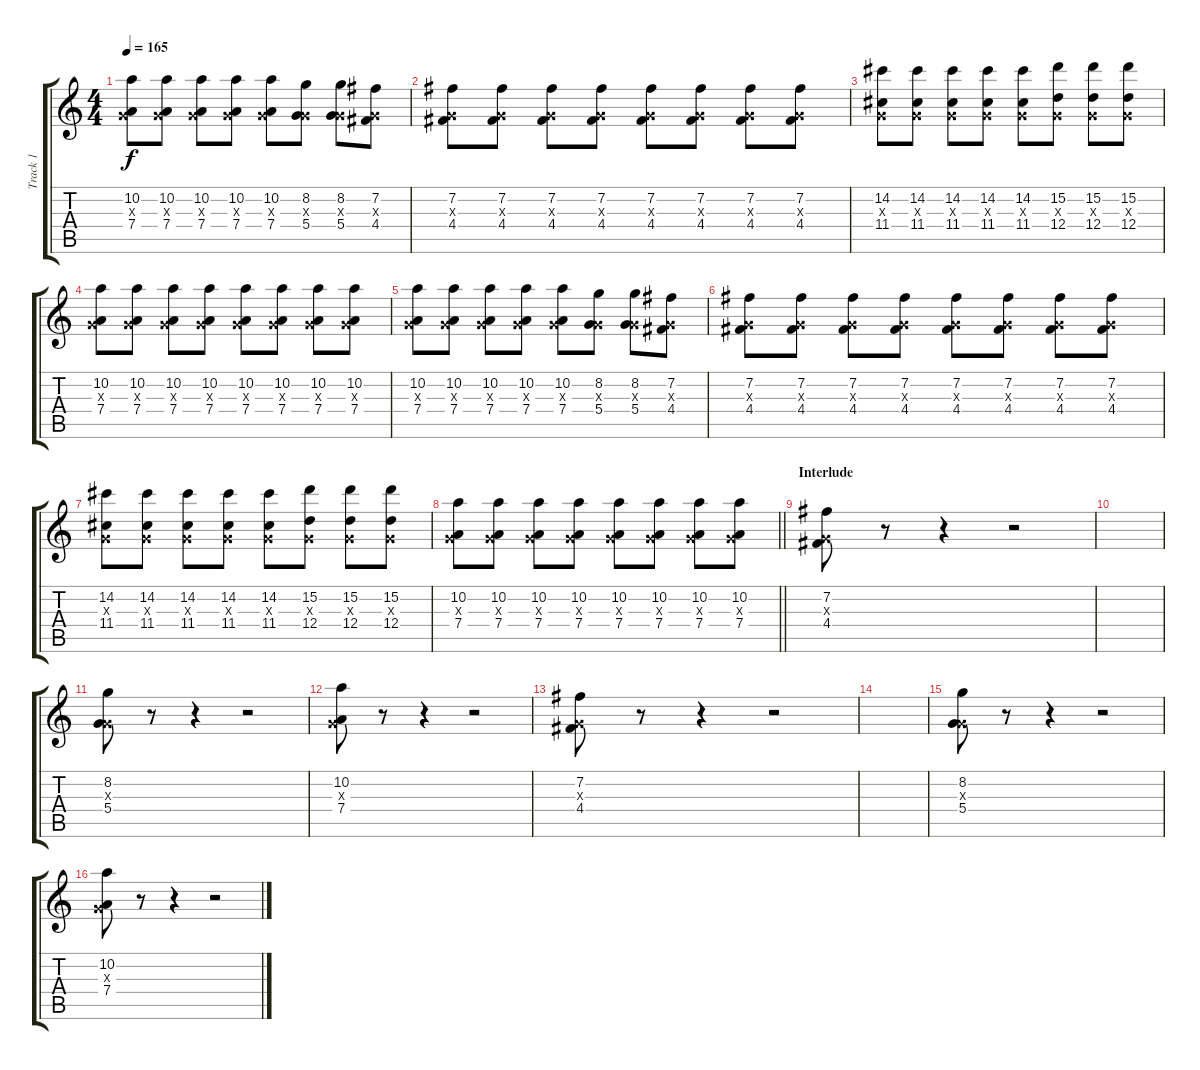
\track ("Track 1" "Track 1") {instrument electricguitarclean}
\staff {score tabs}
\tuning (E4 B3 G3 D3 A2 E2) {hide}
\ts (4 4)
\tempo 165
\clef g2
\ks c
(10.2 0.3{x} 7.4).8{dy f} (10.2 0.3{x} 7.4).8 (10.2 0.3{x} 7.4).8 (10.2 0.3{x} 7.4).8 (10.2 0.3{x} 7.4).8 (8.2 0.3{x} 5.4).8 (8.2 0.3{x} 5.4).8 (7.2 0.3{x} 4.4).8 |
(7.2 0.3{x} 4.4).8 (7.2 0.3{x} 4.4).8 (7.2 0.3{x} 4.4).8 (7.2 0.3{x} 4.4).8 (7.2 0.3{x} 4.4).8 (7.2 0.3{x} 4.4).8 (7.2 0.3{x} 4.4).8 (7.2 0.3{x} 4.4).8 |
(14.2 0.3{x} 11.4).8 (14.2 0.3{x} 11.4).8 (14.2 0.3{x} 11.4).8 (14.2 0.3{x} 11.4).8 (14.2 0.3{x} 11.4).8 (15.2 0.3{x} 12.4).8 (15.2 0.3{x} 12.4).8 (15.2 0.3{x} 12.4).8 |
(10.2 0.3{x} 7.4).8 (10.2 0.3{x} 7.4).8 (10.2 0.3{x} 7.4).8 (10.2 0.3{x} 7.4).8 (10.2 0.3{x} 7.4).8 (10.2 0.3{x} 7.4).8 (10.2 0.3{x} 7.4).8 (10.2 0.3{x} 7.4).8 |
(10.2 0.3{x} 7.4).8 (10.2 0.3{x} 7.4).8 (10.2 0.3{x} 7.4).8 (10.2 0.3{x} 7.4).8 (10.2 0.3{x} 7.4).8 (8.2 0.3{x} 5.4).8 (8.2 0.3{x} 5.4).8 (7.2 0.3{x} 4.4).8 |
(7.2 0.3{x} 4.4).8 (7.2 0.3{x} 4.4).8 (7.2 0.3{x} 4.4).8 (7.2 0.3{x} 4.4).8 (7.2 0.3{x} 4.4).8 (7.2 0.3{x} 4.4).8 (7.2 0.3{x} 4.4).8 (7.2 0.3{x} 4.4).8 |
(14.2 0.3{x} 11.4).8 (14.2 0.3{x} 11.4).8 (14.2 0.3{x} 11.4).8 (14.2 0.3{x} 11.4).8 (14.2 0.3{x} 11.4).8 (15.2 0.3{x} 12.4).8 (15.2 0.3{x} 12.4).8 (15.2 0.3{x} 12.4).8 |
\barLineRight lightlight
(10.2 0.3{x} 7.4).8 (10.2 0.3{x} 7.4).8 (10.2 0.3{x} 7.4).8 (10.2 0.3{x} 7.4).8 (10.2 0.3{x} 7.4).8 (10.2 0.3{x} 7.4).8 (10.2 0.3{x} 7.4).8 (10.2 0.3{x} 7.4).8 |
\section ("" "Interlude")
(7.2 0.3{x} 4.4).8 r.8 r.4 r.2 |
|
(8.2 0.3{x} 5.4).8 r.8 r.4 r.2 |
(10.2 0.3{x} 7.4).8 r.8 r.4 r.2 |
(7.2 0.3{x} 4.4).8 r.8 r.4 r.2 |
|
(8.2 0.3{x} 5.4).8 r.8 r.4 r.2 |
(10.2 0.3{x} 7.4).8 r.8 r.4 r.2
